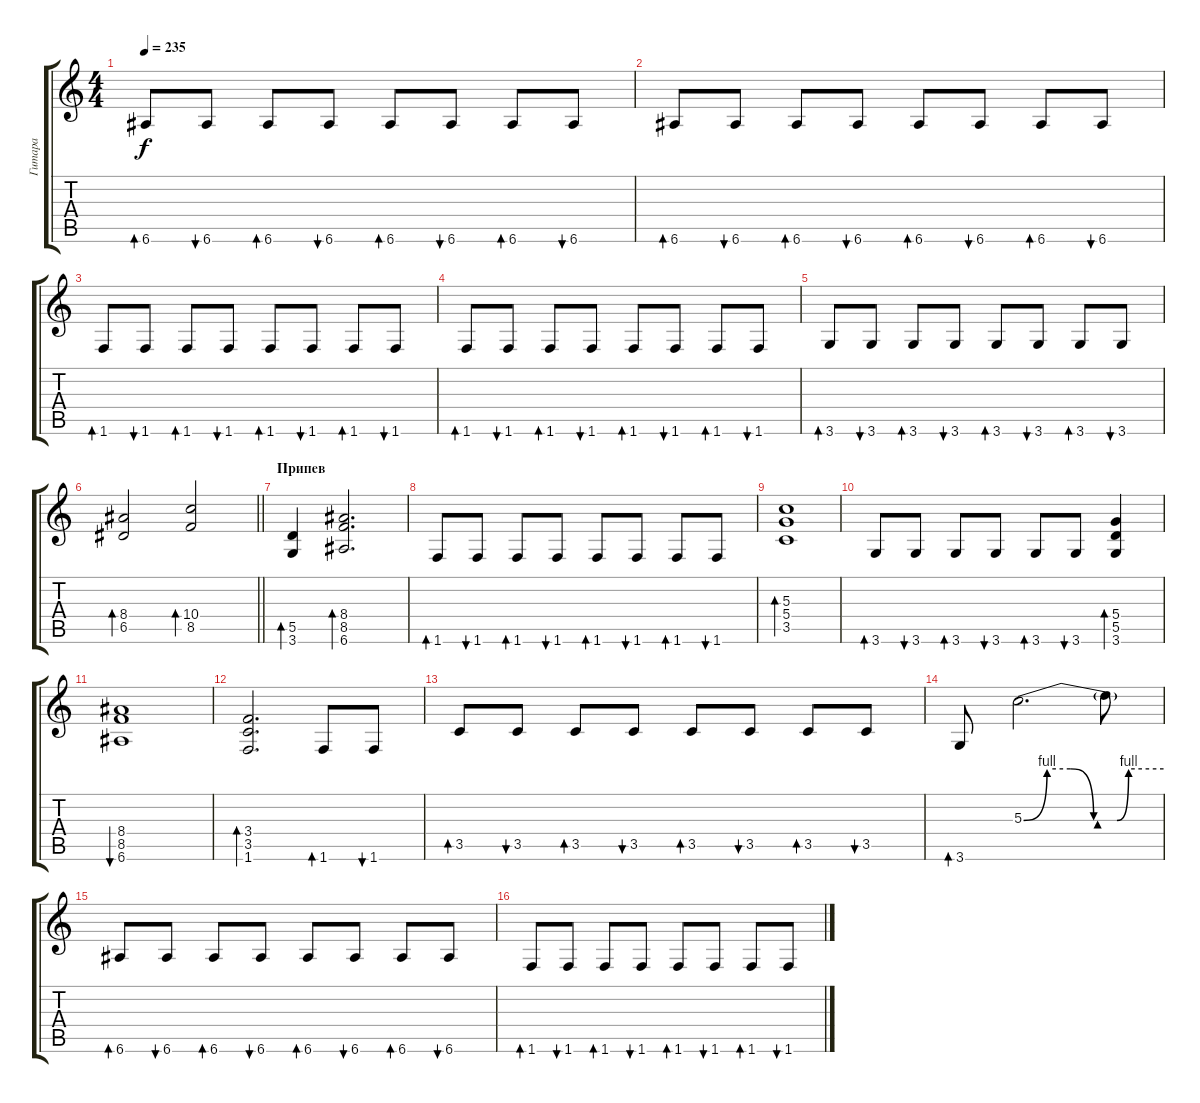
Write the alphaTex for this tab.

\track ("Гитара" "Гитара") {instrument overdrivenguitar}
\staff {score tabs}
\tuning (E4 B3 G3 D3 A2 E2) {hide}
\ts (4 4)
\tempo 235
\clef g2
\ks c
6.6.8{bd 60 dy f} 6.6.8{bu 60} 6.6.8{bd 60} 6.6.8{bu 60} 6.6.8{bd 60} 6.6.8{bu 60} 6.6.8{bd 60} 6.6.8{bu 60} |
6.6.8{bd 60} 6.6.8{bu 60} 6.6.8{bd 60} 6.6.8{bu 60} 6.6.8{bd 60} 6.6.8{bu 60} 6.6.8{bd 60} 6.6.8{bu 60} |
1.6.8{bd 60} 1.6.8{bu 60} 1.6.8{bd 60} 1.6.8{bu 60} 1.6.8{bd 60} 1.6.8{bu 60} 1.6.8{bd 60} 1.6.8{bu 60} |
1.6.8{bd 60} 1.6.8{bu 60} 1.6.8{bd 60} 1.6.8{bu 60} 1.6.8{bd 60} 1.6.8{bu 60} 1.6.8{bd 60} 1.6.8{bu 60} |
3.6.8{bd 60} 3.6.8{bu 60} 3.6.8{bd 60} 3.6.8{bu 60} 3.6.8{bd 60} 3.6.8{bu 60} 3.6.8{bd 60} 3.6.8{bu 60} |
\barLineRight lightlight
(8.4 6.5).2{bd 60} (10.4 8.5).2{bd 60} |
\section ("" "Припев")
(5.5 3.6).4{bd 60} (8.4 8.5 6.6).2{d bd 60} |
1.6.8{bd 60} 1.6.8{bu 60} 1.6.8{bd 60} 1.6.8{bu 60} 1.6.8{bd 60} 1.6.8{bu 60} 1.6.8{bd 60} 1.6.8{bu 60} |
(5.3 5.4 3.5).1{bd 60} |
3.6.8{bd 60} 3.6.8{bu 60} 3.6.8{bd 60} 3.6.8{bu 60} 3.6.8{bd 60} 3.6.8{bu 60} (5.4 5.5 3.6).4{bd 60} |
(8.4 8.5 6.6).1{bu 60} |
(3.4 3.5 1.6).2{d bd 60} 1.6.8{bd 60} 1.6.8{bu 60} |
3.5.8{bd 60} 3.5.8{bu 60} 3.5.8{bd 60} 3.5.8{bu 60} 3.5.8{bd 60} 3.5.8{bu 60} 3.5.8{bd 60} 3.5.8{bu 60} |
3.6.8{bd 60} 5.3{be (custom 0 0 10 4 20 4 30 0 40 0 45 4 60 4)}.2{d} 5.3{t}.8{bd 60} |
6.6.8{bd 60} 6.6.8{bu 60} 6.6.8{bd 60} 6.6.8{bu 60} 6.6.8{bd 60} 6.6.8{bu 60} 6.6.8{bd 60} 6.6.8{bu 60} |
1.6.8{bd 60} 1.6.8{bu 60} 1.6.8{bd 60} 1.6.8{bu 60} 1.6.8{bd 60} 1.6.8{bu 60} 1.6.8{bd 60} 1.6.8{bu 60}
